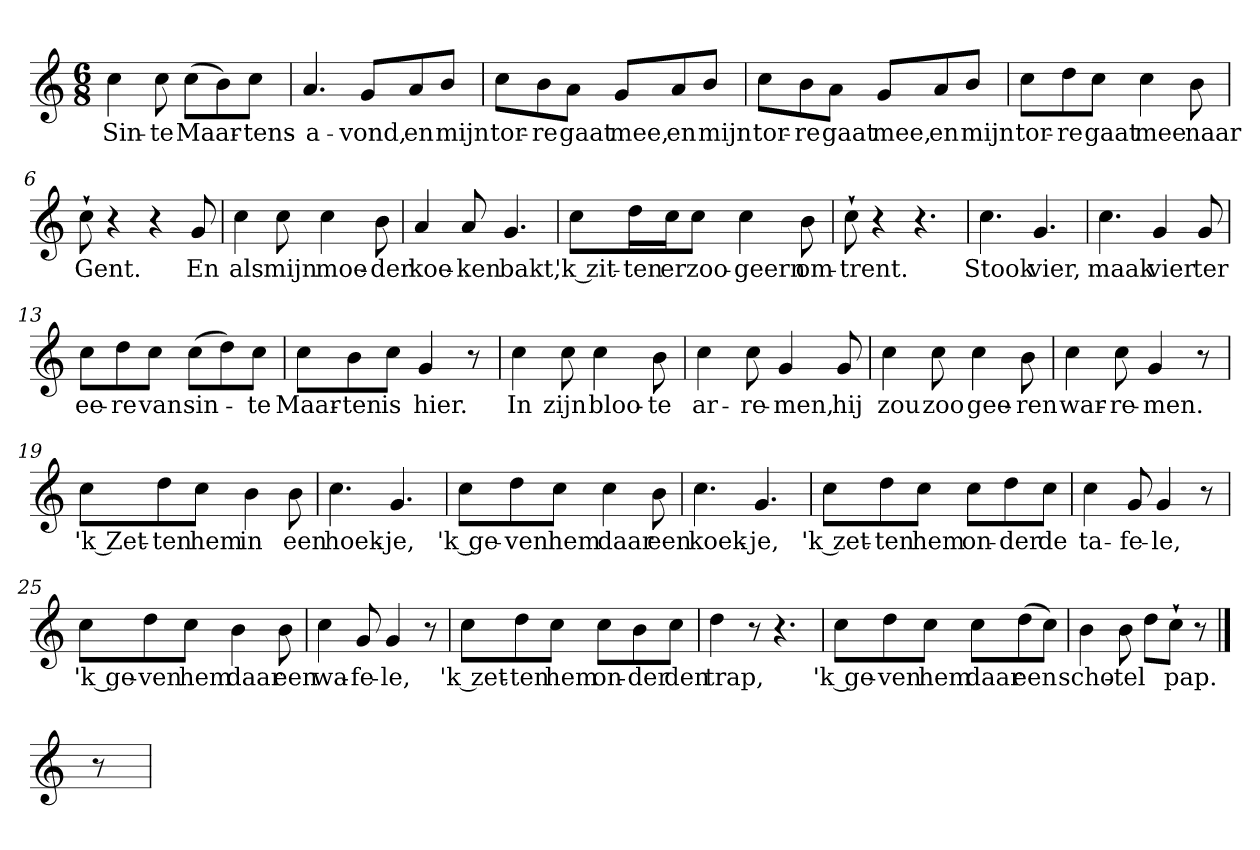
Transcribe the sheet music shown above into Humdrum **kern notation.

**kern	**text
*part1	*part1
*staff1	*staff1
*clefG2	*
*k[]	*
*C:	*
*M6/8	*
*MM120	*
=1	=1
4cc	Sin-
8cc	-te
(8cc\L	Maar-
8b\)	.
8cc\J	-tens-
=2	=2
4.a	-a-
8g/L	-vond,
8a/	en
8b/J	mijn
=3	=3
8cc\L	tor-
8b\	-re
8a\J	gaat
8g/L	mee,
8a/	en
8b/J	mijn
=4	=4
8cc\L	tor-
8b\	-re
8a\J	gaat
8g/L	mee,
8a/	en
8b/J	mijn
=5	=5
8cc\L	tor-
8dd\	-re
8cc\J	gaat
4cc	mee
8b	naar
=6	=6
8cc`	Gent.
4r	.
4r	.
8g	En
=7	=7
4cc	als
8cc	mijn
4cc	moe-
8b	-der
=8	=8
4a	koe-
8a	-ken
4.g	bakt,
=9	=9
8cc\L	'k zit-
16dd\L	-ten
16cc\J	er
8cc\J	zoo-
4cc	-geern
8b	om-
=10	=10
8cc`	-trent.
4r	.
4.r	.
=11	=11
4.cc	Stook
4.g	vier,
=12	=12
4.cc	maak
4g	vier
8g	ter
=13	=13
8cc\L	ee-
8dd\	-re
8cc\J	van
(8cc\L	sin-
8dd\)	.
8cc\J	-te
=14	=14
8cc\L	Maar-
8b\	-ten
8cc\J	is
4g	hier.
8r	.
=15	=15
4cc	In
8cc	zijn
4cc	bloo-
8b	-te
=16	=16
4cc	ar-
8cc	-re-
4g	-men,
8g	hij
=17	=17
4cc	zou
8cc	zoo
4cc	gee-
8b	-ren
=18	=18
4cc	war-
8cc	-re-
4g	-men.
8r	.
=19	=19
8cc\L	'k Zet-
8dd\	-ten
8cc\J	hem
4b	in
8b	een
=20	=20
4.cc	hoek-
4.g	-je,
=21	=21
8cc\L	'k ge-
8dd\	-ven
8cc\J	hem
4cc	daar
8b	een
=22	=22
4.cc	koek-
4.g	-je,
=23	=23
8cc\L	'k zet-
8dd\	-ten
8cc\J	hem
8cc\L	on-
8dd\	-der
8cc\J	de
=24	=24
4cc	ta-
8g	-fe-
4g	-le,
8r	.
=25	=25
8cc\L	'k ge-
8dd\	-ven
8cc\J	hem
4b	daar
8b	een
=26	=26
4cc	wa-
8g	-fe-
4g	-le,
8r	.
=27	=27
8cc\L	'k zet-
8dd\	-ten
8cc\J	hem
8cc\L	on-
8b\	-der
8cc\J	den
=28	=28
4dd	trap,
8r	.
4.r	.
=29	=29
8cc\L	'k ge-
8dd\	-ven
8cc\J	hem
8cc\L	daar
(8dd\	een
8cc\J)	.
=30	=30
4b	scho-
8b	-tel
8dd\L	.
8cc`\J	pap.
8r	.
==31	==31
8r	.
=	=
*-	*-
